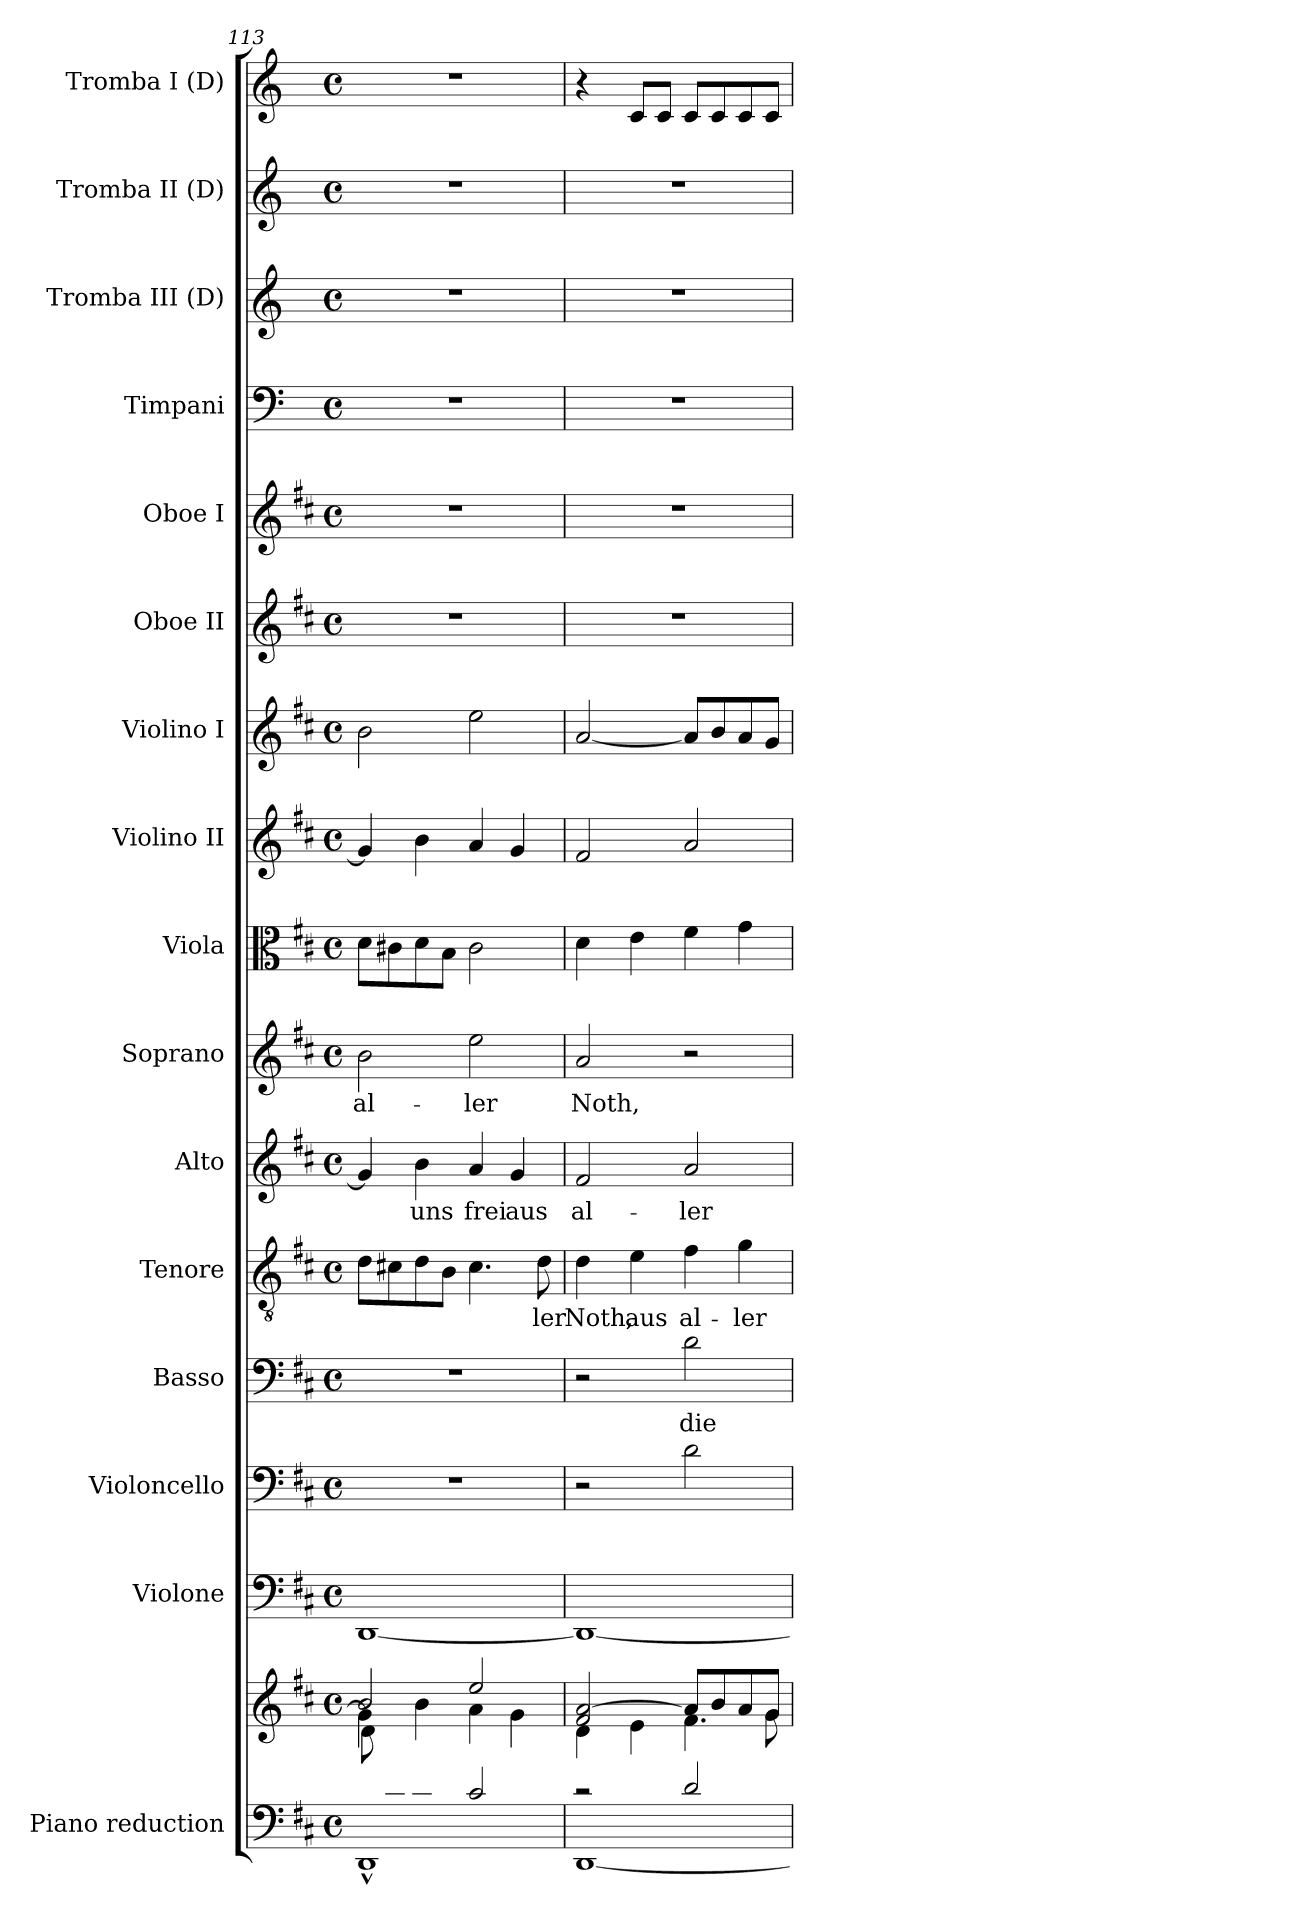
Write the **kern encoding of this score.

**kern	**kern	**kern	**kern	**kern	**text	**kern	**text	**kern	**text	**kern	**text	**kern	**kern	**kern	**kern	**kern	**kern	**kern	**kern	**kern
*part16	*part16	*part15	*part14	*part13	*part13	*part12	*part12	*part11	*part11	*part10	*part10	*part9	*part8	*part7	*part6	*part5	*part4	*part3	*part2	*part1
*staff17	*staff16	*staff15	*staff14	*staff13	*staff13	*staff12	*staff12	*staff11	*staff11	*staff10	*staff10	*staff9	*staff8	*staff7	*staff6	*staff5	*staff4	*staff3	*staff2	*staff1
*I"Piano reduction	*	*I"Violone	*I"Violoncello	*I"Basso	*	*I"Tenore	*	*I"Alto	*	*I"Soprano	*	*I"Viola	*I"Violino II	*I"Violino I	*I"Oboe II	*I"Oboe I	*I"Timpani	*I"Tromba III (D)	*I"Tromba II (D)	*I"Tromba I (D)
*I'Pno	*	*	*	*	*	*	*	*	*	*	*	*	*	*	*I'Ob	*I'Ob	*I'Timp	*	*	*
*clefF4	*clefG2	*clefF4	*clefF4	*clefF4	*	*clefGv2	*	*clefG2	*	*clefG2	*	*clefC3	*clefG2	*clefG2	*clefG2	*clefG2	*clefF4	*clefG2	*clefG2	*clefG2
*	*	*ITrd7c12	*	*	*	*	*	*	*	*	*	*	*	*	*	*	*	*ITrd-1c-2	*ITrd-1c-2	*ITrd-1c-2
*k[f#c#]	*k[f#c#]	*k[f#c#]	*k[f#c#]	*k[f#c#]	*	*k[f#c#]	*	*k[f#c#]	*	*k[f#c#]	*	*k[f#c#]	*k[f#c#]	*k[f#c#]	*k[f#c#]	*k[f#c#]	*k[]	*k[f#c#]	*k[f#c#]	*k[f#c#]
*M4/4	*M4/4	*M4/4	*M4/4	*M4/4	*	*M4/4	*	*M4/4	*	*M4/4	*	*M4/4	*M4/4	*M4/4	*M4/4	*M4/4	*M4/4	*M4/4	*M4/4	*M4/4
*met(c)	*met(c)	*met(c)	*met(c)	*met(c)	*	*met(c)	*	*met(c)	*	*met(c)	*	*met(c)	*met(c)	*met(c)	*met(c)	*met(c)	*met(c)	*met(c)	*met(c)	*met(c)
=113	=113	=113	=113	=113	=113	=113	=113	=113	=113	=113	=113	=113	=113	=113	=113	=113	=113	=113	=113	=113
*^	*^	*	*	*	*	*	*	*	*	*	*	*	*	*	*	*	*	*	*	*
*	*	*	*^	*	*	*	*	*	*	*	*	*	*	*	*	*	*	*	*	*	*	*
!	!	!	!	!	!	!	!	!	!	!	!	!	!	!LO:LY:b	!	!	!	!	!	!	!	!	!
8ryy	1DD^^	2b/	4g\]	8d\L	[1DDD	1r	1r	.	8d\L	.	4g/]	.	2b\	al-	8d\L	4g/]	2b\	1r	1r	1r	1r	1r	1r
8c#X/	.	.	.	2..ryy	.	.	.	.	8c#X\	.	.	.	.	.	8c#X\	.	.	.	.	.	.	.	.
!	!	!	!	!	!	!	!	!	!	!	!	!LO:LY:b	!	!	!	!	!	!	!	!	!	!	!
8d/	.	.	4b\	.	.	.	.	.	8d\	.	4b\	uns	.	.	8d\	4b\	.	.	.	.	.	.	.
8B/J	.	.	.	.	.	.	.	.	8B\J	.	.	.	.	.	8B\J	.	.	.	.	.	.	.	.
!	!	!	!	!	!	!	!	!	!	!	!	!LO:LY:b	!	!LO:LY:b	!	!	!	!	!	!	!	!	!
2c#/	.	2ee/	4a\	.	.	.	.	.	4.c#\	.	4a/	frei	2ee\	ler	2c#\	4a/	2ee\	.	.	.	.	.	.
!	!	!	!	!	!	!	!	!	!	!	!	!LO:LY:b	!	!	!	!	!	!	!	!	!	!	!
.	.	.	4g\	.	.	.	.	.	.	.	4g/	aus	.	.	.	4g/	.	.	.	.	.	.	.
!	!	!	!	!	!	!	!	!	!	!LO:LY:b	!	!	!	!	!	!	!	!	!	!	!	!	!
.	.	.	.	.	.	.	.	.	8d\	-ler	.	.	.	.	.	.	.	.	.	.	.	.	.
*	*	*	*v	*v	*	*	*	*	*	*	*	*	*	*	*	*	*	*	*	*	*	*	*
=114	=114	=114	=114	=114	=114	=114	=114	=114	=114	=114	=114	=114	=114	=114	=114	=114	=114	=114	=114	=114	=114	=114
!	!	!	!	!	!	!	!	!	!LO:LY:b	!	!LO:LY:b	!	!LO:LY:b	!	!	!	!	!	!	!	!	!
2r	[1DD	2f#/ [2a/	4d\	1DDD_	2r	2r	.	4d\	Noth,	2f#/	al-	2a/	Noth,	4d\	2f#/	[2a/	1r	1r	1r	1r	1r	4r
!	!	!	!	!	!	!	!	!	!LO:LY:b	!	!	!	!	!	!	!	!	!	!	!	!	!
.	.	.	4e\	.	.	.	.	4e\	aus	.	.	.	.	4e\	.	.	.	.	.	.	.	8d/L
.	.	.	.	.	.	.	.	.	.	.	.	.	.	.	.	.	.	.	.	.	.	8d/J
!	!	!	!	!	!	!	!LO:LY:b	!	!LO:LY:b	!	!LO:LY:b	!	!	!	!	!	!	!	!	!	!	!
2d/	.	8a/L]	4.f#\	.	2d\	2d\	die	4f#\	al-	2a/	ler	2r	.	4f#\	2a/	8a/L]	.	.	.	.	.	8d/L
.	.	8b/	.	.	.	.	.	.	.	.	.	.	.	.	.	8b/	.	.	.	.	.	8d/
!	!	!	!	!	!	!	!	!	!LO:LY:b	!	!	!	!	!	!	!	!	!	!	!	!	!
.	.	8a/	.	.	.	.	.	4g\	ler	.	.	.	.	4g\	.	8a/	.	.	.	.	.	8d/
.	.	8g/J	8g\	.	.	.	.	.	.	.	.	.	.	.	.	8g/J	.	.	.	.	.	8d/J
*v	*v	*	*	*	*	*	*	*	*	*	*	*	*	*	*	*	*	*	*	*	*	*
*	*v	*v	*	*	*	*	*	*	*	*	*	*	*	*	*	*	*	*	*	*	*
=	=	=	=	=	=	=	=	=	=	=	=	=	=	=	=	=	=	=	=	=
*-	*-	*-	*-	*-	*-	*-	*-	*-	*-	*-	*-	*-	*-	*-	*-	*-	*-	*-	*-	*-
